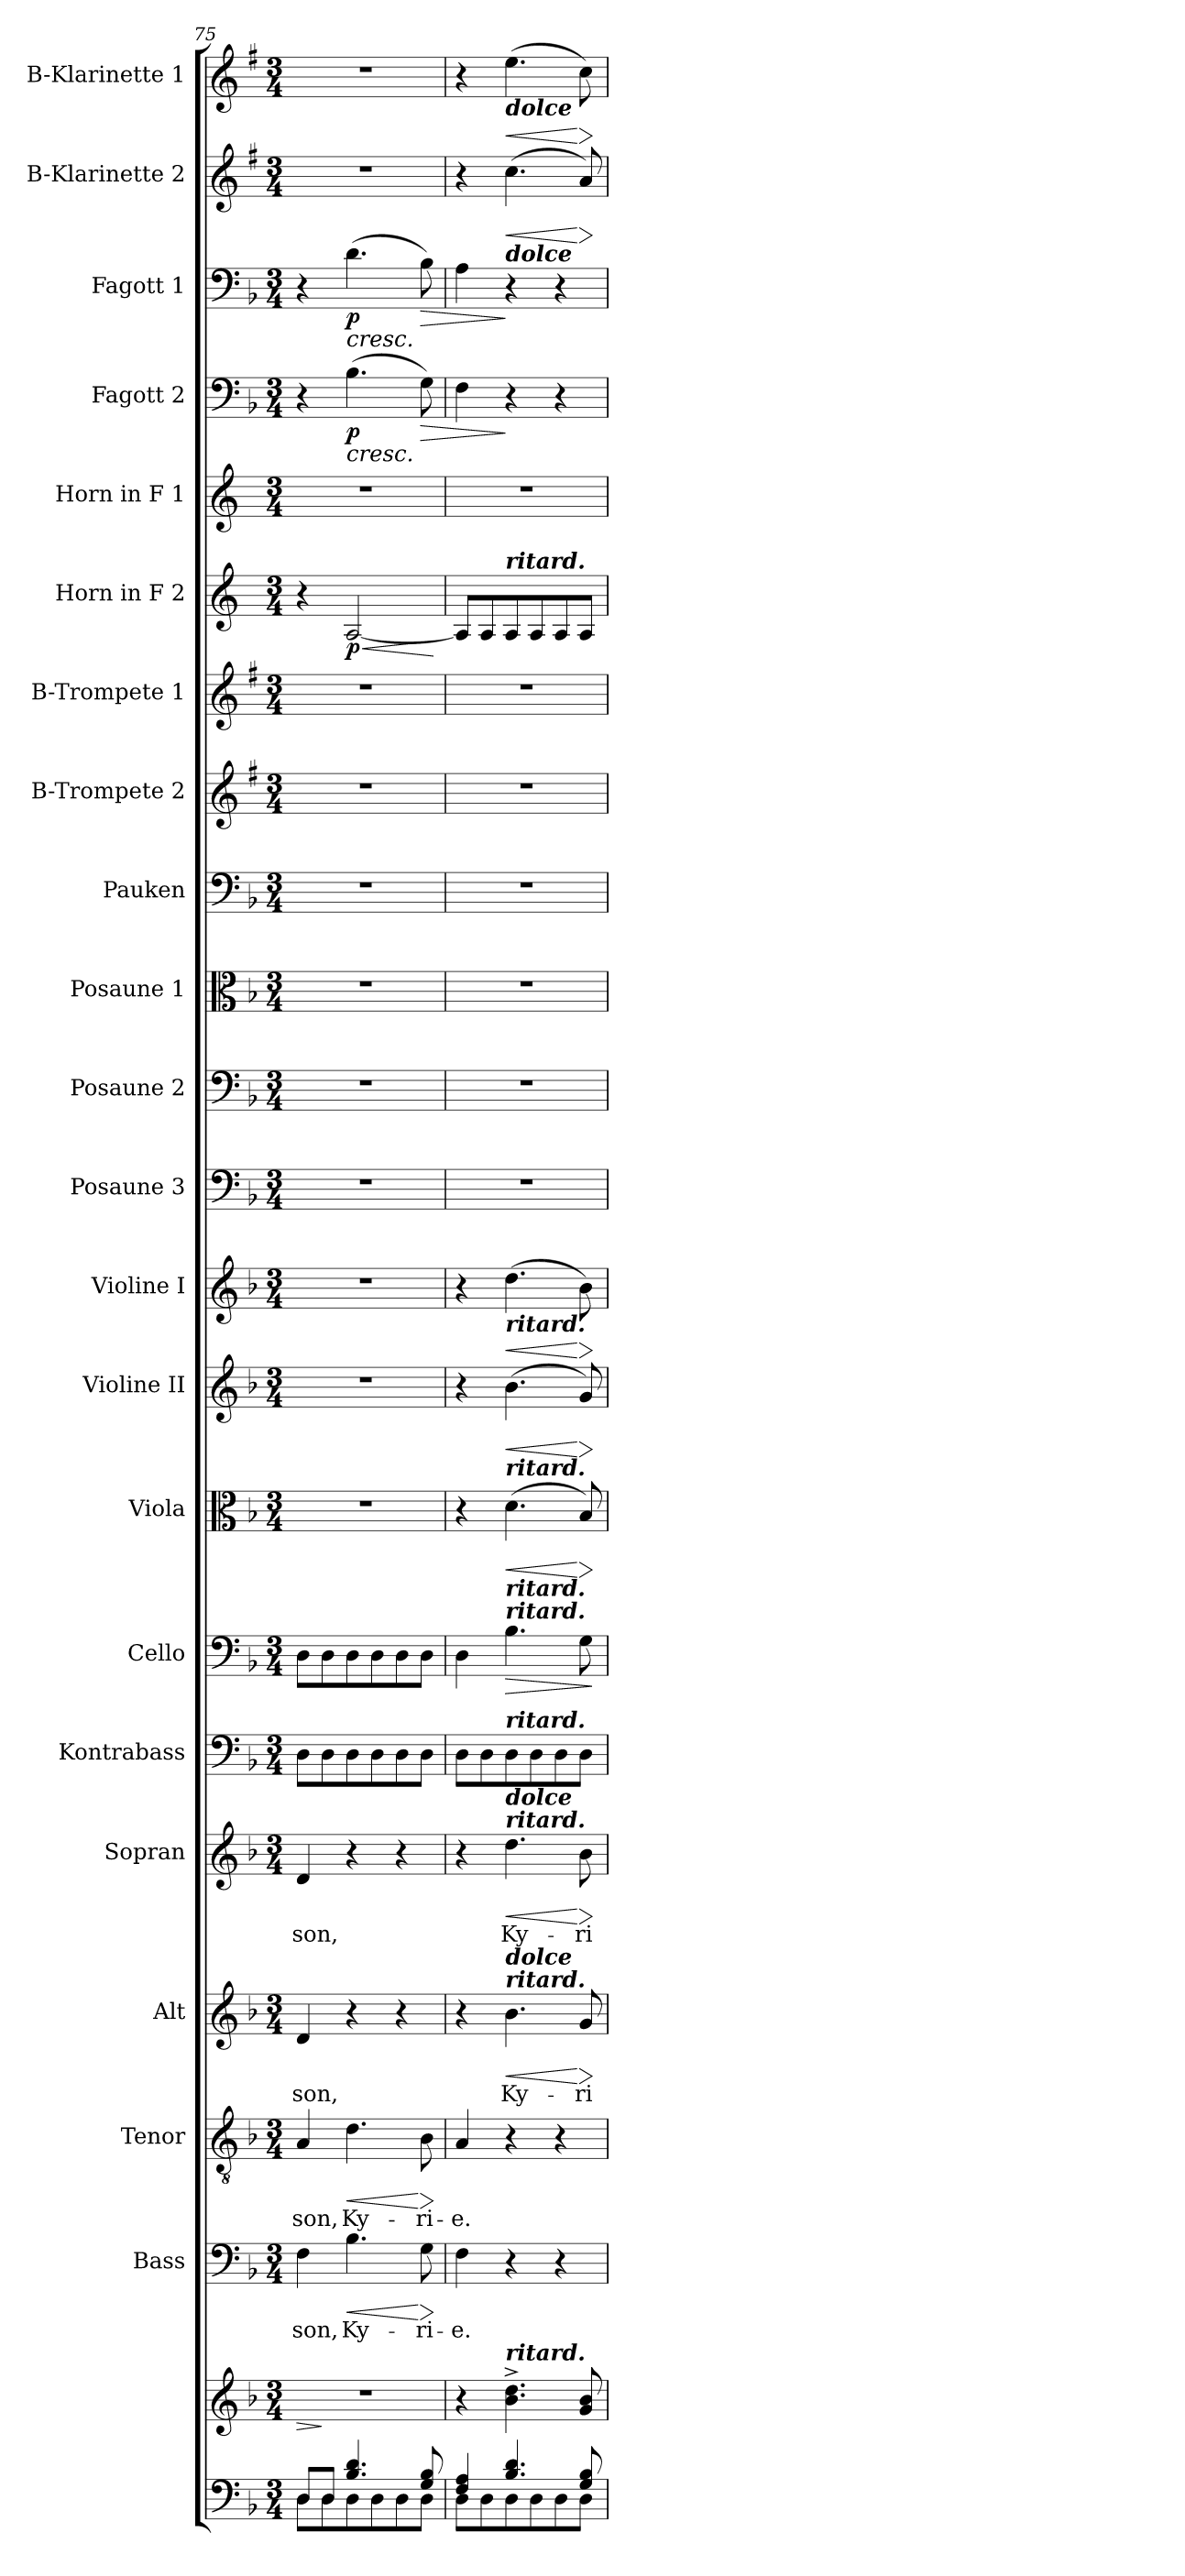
**kern	**kern	**dynam	**kern	**text	**dynam	**kern	**text	**dynam	**kern	**text	**dynam	**kern	**text	**dynam	**kern	**kern	**dynam	**kern	**dynam	**kern	**dynam	**kern	**dynam	**kern	**kern	**kern	**kern	**kern	**kern	**kern	**dynam	**kern	**kern	**dynam	**kern	**dynam	**kern	**dynam	**kern	**dynam
*part22	*part22	*part22	*part21	*part21	*part21	*part20	*part20	*part20	*part19	*part19	*part19	*part18	*part18	*part18	*part17	*part16	*part16	*part15	*part15	*part14	*part14	*part13	*part13	*part12	*part11	*part10	*part9	*part8	*part7	*part6	*part6	*part5	*part4	*part4	*part3	*part3	*part2	*part2	*part1	*part1
*staff23	*staff22	*staff22/23	*staff21	*staff21	*staff21	*staff20	*staff20	*staff20	*staff19	*staff19	*staff19	*staff18	*staff18	*staff18	*staff17	*staff16	*staff16	*staff15	*staff15	*staff14	*staff14	*staff13	*staff13	*staff12	*staff11	*staff10	*staff9	*staff8	*staff7	*staff6	*staff6	*staff5	*staff4	*staff4	*staff3	*staff3	*staff2	*staff2	*staff1	*staff1
*	*	*	*I"Bass	*	*	*I"Tenor	*	*	*I"Alt	*	*	*I"Sopran	*	*	*I"Kontrabass	*I"Cello	*	*I"Viola	*	*I"Violine II	*	*I"Violine I	*	*I"Posaune 3	*I"Posaune 2	*I"Posaune 1	*I"Pauken	*I"B-Trompete 2	*I"B-Trompete 1	*I"Horn in F 2	*	*I"Horn in F 1	*I"Fagott 2	*	*I"Fagott 1	*	*I"B-Klarinette 2	*	*I"B-Klarinette 1	*
*	*	*	*I'B.	*	*	*I'T.	*	*	*I'A.	*	*	*I'S.	*	*	*I'Kb.	*	*	*I'Vla.	*	*I'Vl. II	*	*I'Vl. I	*	*I'Pos. 3	*I'Pos. 2	*I'Pos. 1	*I'Pk.	*I'B Trp. 2	*I'B Trp. 1	*	*	*	*I'Fg. 2	*	*I'Fg. 1	*	*I'B Kl. 2	*	*I'B Kl. 1	*
*clefF4	*clefG2	*	*clefF4	*	*	*clefGv2	*	*	*clefG2	*	*	*clefG2	*	*	*clefF4	*clefF4	*	*clefC3	*	*clefG2	*	*clefG2	*	*clefF4	*clefF4	*clefC3	*clefF4	*clefG2	*clefG2	*clefG2	*	*clefG2	*clefF4	*	*clefF4	*	*clefG2	*	*clefG2	*
*	*	*	*	*	*	*	*	*	*	*	*	*	*	*	*ITrd7c12	*	*	*	*	*	*	*	*	*	*	*	*	*ITrd1c2	*ITrd1c2	*ITrd4c7	*	*ITrd4c7	*	*	*	*	*ITrd1c2	*	*ITrd1c2	*
*k[b-]	*k[b-]	*	*k[b-]	*	*	*k[b-]	*	*	*k[b-]	*	*	*k[b-]	*	*	*k[b-]	*k[b-]	*	*k[b-]	*	*k[b-]	*	*k[b-]	*	*k[b-]	*k[b-]	*k[b-]	*k[b-]	*k[b-]	*k[b-]	*k[b-]	*	*k[b-]	*k[b-]	*	*k[b-]	*	*k[b-]	*	*k[b-]	*
*F:	*F:	*	*F:	*	*	*F:	*	*	*F:	*	*	*F:	*	*	*F:	*F:	*	*F:	*	*F:	*	*F:	*	*F:	*F:	*F:	*F:	*F:	*F:	*F:	*	*F:	*F:	*	*F:	*	*F:	*	*F:	*
*M3/4	*M3/4	*	*M3/4	*	*	*M3/4	*	*	*M3/4	*	*	*M3/4	*	*	*M3/4	*M3/4	*	*M3/4	*	*M3/4	*	*M3/4	*	*M3/4	*M3/4	*M3/4	*M3/4	*M3/4	*M3/4	*M3/4	*	*M3/4	*M3/4	*	*M3/4	*	*M3/4	*	*M3/4	*
=75	=75	=75	=75	=75	=75	=75	=75	=75	=75	=75	=75	=75	=75	=75	=75	=75	=75	=75	=75	=75	=75	=75	=75	=75	=75	=75	=75	=75	=75	=75	=75	=75	=75	=75	=75	=75	=75	=75	=75	=75
*^	*	*	*	*	*	*	*	*	*	*	*	*	*	*	*	*	*	*	*	*	*	*	*	*	*	*	*	*	*	*	*	*	*	*	*	*	*	*	*	*
!	!	!	!LO:HP:b	!	!LO:LY:b	!	!	!LO:LY:b	!	!	!LO:LY:b	!	!	!LO:LY:b	!	!	!	!	!	!	!	!	!	!	!	!	!	!	!	!	!	!	!	!	!	!	!	!	!	!	!
8D/L	8D\L	2.r	>	4F\	-son,	.	4A/	-son,	.	4d/	-son,	.	4d/	-son,	.	8DD\L	8D\L	.	2.r	.	2.r	.	2.r	.	2.r	2.r	2.r	2.r	2.r	2.r	4r	.	2.r	4r	.	4r	.	2.r	.	2.r	.
8D/J	8D\	.	]	.	.	.	.	.	.	.	.	.	.	.	.	8DD\	8D\	.	.	.	.	.	.	.	.	.	.	.	.	.	.	.	.	.	.	.	.	.	.	.	.
!	!	!	!	!	!LO:LY:b	!LO:HP:b	!	!LO:LY:b	!LO:HP:b	!	!	!	!	!	!	!	!	!	!	!	!	!	!	!	!	!	!	!	!	!	!	!LO:HP:b	!	!	!	!	!	!	!	!	!
!	!	!	!	!	!	!	!	!	!	!	!	!	!	!	!	!	!	!	!	!	!	!	!	!	!	!	!	!	!	!	!	!LO:HP:n=1:b	!	!	!LO:HP:b	!	!LO:HP:b	!	!	!	!
!	!	!	!	!	!	!	!	!	!	!	!	!	!	!	!	!	!	!	!	!	!	!	!	!	!	!	!	!	!	!	!	!LO:DY:n=1:b	!	!	!LO:DY:n=1:b	!	!LO:DY:n=1:b	!	!	!	!
4.B-/ 4.d/	8D\	.	.	4.B-\	Ky-	<	4.d\	Ky-	<	4r	.	.	4r	.	.	8DD\	8D\	.	.	.	.	.	.	.	.	.	.	.	.	.	[2D/	< > p	.	(>4.B-\	< p	(>4.d\	< p	.	.	.	.
.	8D\	.	.	.	.	.	.	.	.	.	.	.	.	.	.	8DD\	8D\	.	.	.	.	.	.	.	.	.	.	.	.	.	.	.	.	.	.	.	.	.	.	.	.
.	8D\	.	.	.	.	.	.	.	.	4r	.	.	4r	.	.	8DD\	8D\	.	.	.	.	.	.	.	.	.	.	.	.	.	.	.	.	.	.	.	.	.	.	.	.
!	!	!	!	!	!LO:LY:b	!LO:HP:n=1:b	!	!LO:LY:b	!LO:HP:n=1:b	!	!	!	!	!	!	!	!	!	!	!	!	!	!	!	!	!	!	!	!	!	!	!	!	!	!LO:HP:b	!	!LO:HP:b	!	!	!	!
8G/ 8B-/	8D\J	.	.	8G\	-ri-	[ >	8B-\	-ri-	[ >	.	.	.	.	.	.	8DD\J	8D\J	.	.	.	.	.	.	.	.	.	.	.	.	.	.	.	.	8G\)	>	8B-\)	>	.	.	.	.
*v	*v	*	*	*	*	*	*	*	*	*	*	*	*	*	*	*	*	*	*	*	*	*	*	*	*	*	*	*	*	*	*	*	*	*	*	*	*	*	*	*	*
.	.	.	.	.	]	.	.	]	.	.	.	.	.	.	.	.	.	.	.	.	.	.	.	.	.	.	.	.	.	.	[	.	.	[	.	[	.	.	.	.
=76	=76	=76	=76	=76	=76	=76	=76	=76	=76	=76	=76	=76	=76	=76	=76	=76	=76	=76	=76	=76	=76	=76	=76	=76	=76	=76	=76	=76	=76	=76	=76	=76	=76	=76	=76	=76	=76	=76	=76	=76
*^	*	*	*	*	*	*	*	*	*	*	*	*	*	*	*	*	*	*	*	*	*	*	*	*	*	*	*	*	*	*	*	*	*	*	*	*	*	*	*	*
!	!	!	!	!	!LO:LY:b	!	!	!LO:LY:b	!	!	!	!	!	!	!	!	!	!	!	!	!	!	!	!	!	!	!	!	!	!	!	!	!	!	!	!	!	!	!	!	!
4F/ 4A/	8D\L	4r	.	4F\	-e.	.	4A/	-e.	.	4r	.	.	4r	.	.	8DD\L	4D\	.	4r	.	4r	.	4r	.	2.r	2.r	2.r	2.r	2.r	2.r	8D/L]	.	2.r	4F\	.	4A\	.	4r	.	4r	.
.	8D\	.	.	.	.	.	.	.	.	.	.	.	.	.	.	8DD\	.	.	.	.	.	.	.	.	.	.	.	.	.	.	8D/	]	.	.	.	.	.	.	.	.	.
!	!	!	!	!	!	!	!	!	!	!	!	!	!	!	!	!	!	!	!	!	!	!	!	!	!	!	!	!	!	!	!	!	!	!	!	!	!	!	!	!LO:TX:b:Bi:t=dolce	!
!	!	!	!	!	!	!	!	!	!	!	!	!	!	!	!	!	!	!	!	!	!	!	!	!	!	!	!	!	!	!	!	!	!	!	!	!	!	!LO:TX:b:Bi:t=dolce	!	!	!
!	!	!	!	!	!	!	!	!	!	!	!	!	!	!	!	!	!	!	!	!	!	!	!	!	!	!	!	!	!	!	!LO:TX:a:Bi:t=ritard.	!	!	!	!	!	!	!	!	!	!
!	!	!	!	!	!	!	!	!	!	!	!	!	!	!	!	!	!	!	!	!	!	!	!LO:TX:b:Bi:t=ritard.	!	!	!	!	!	!	!	!	!	!	!	!	!	!	!	!	!	!
!	!	!	!	!	!	!	!	!	!	!	!	!	!	!	!	!	!	!	!	!	!LO:TX:b:Bi:t=ritard.	!	!	!	!	!	!	!	!	!	!	!	!	!	!	!	!	!	!	!	!
!	!	!	!	!	!	!	!	!	!	!	!	!	!	!	!	!	!	!	!LO:TX:b:Bi:t=ritard.	!	!	!	!	!	!	!	!	!	!	!	!	!	!	!	!	!	!	!	!	!	!
!	!	!	!	!	!	!	!	!	!	!	!	!	!	!	!	!	!LO:TX:a:Bi:t=ritard.	!	!	!	!	!	!	!	!	!	!	!	!	!	!	!	!	!	!	!	!	!	!	!	!
!	!	!	!	!	!	!	!	!	!	!	!	!	!	!	!	!LO:TX:a:Bi:t=ritard.	!	!	!	!	!	!	!	!	!	!	!	!	!	!	!	!	!	!	!	!	!	!	!	!	!
!	!	!	!	!	!	!	!	!	!	!	!	!	!LO:TX:a:Bi:t=ritard.	!	!	!	!	!	!	!	!	!	!	!	!	!	!	!	!	!	!	!	!	!	!	!	!	!	!	!	!
!	!	!	!	!	!	!	!	!	!	!	!	!	!LO:TX:a:Bi:t=dolce	!	!	!	!	!	!	!	!	!	!	!	!	!	!	!	!	!	!	!	!	!	!	!	!	!	!	!	!
!	!	!	!	!	!	!	!	!	!	!LO:TX:a:Bi:t=ritard.	!	!	!	!	!	!	!	!	!	!	!	!	!	!	!	!	!	!	!	!	!	!	!	!	!	!	!	!	!	!	!
!	!	!	!	!	!	!	!	!	!	!LO:TX:a:Bi:t=dolce	!	!	!	!	!	!	!	!	!	!	!	!	!	!	!	!	!	!	!	!	!	!	!	!	!	!	!	!	!	!	!
!	!	!LO:TX:a:Bi:t=ritard.	!	!	!	!	!	!	!	!	!	!	!	!	!	!	!	!	!	!	!	!	!	!	!	!	!	!	!	!	!	!	!	!	!	!	!	!	!	!	!
!	!	!	!	!	!	!	!	!	!	!	!LO:LY:b	!LO:HP:b	!	!LO:LY:b	!LO:HP:b	!	!	!LO:HP:b	!	!LO:HP:b	!	!LO:HP:b	!	!LO:HP:b	!	!	!	!	!	!	!	!	!	!	!	!	!	!	!LO:HP:b	!	!LO:HP:b
4.B-/ 4.d/	8D\	4.b-\^> 4.dd\^>	.	4r	.	.	4r	.	.	4.b-\	Ky-	<	4.dd\	Ky-	<	8DD\	4.B-\	>	(>4.d\	<	(>4.b-\	<	(>4.dd\	<	.	.	.	.	.	.	8D/	.	.	4r	]	4r	]	(>4.b-\	<	(>4.dd\	<
.	8D\	.	.	.	.	.	.	.	.	.	.	.	.	.	.	8DD\	.	.	.	.	.	.	.	.	.	.	.	.	.	.	8D/	.	.	.	.	.	.	.	.	.	.
.	8D\	.	.	4r	.	.	4r	.	.	.	.	.	.	.	.	8DD\	.	.	.	.	.	.	.	.	.	.	.	.	.	.	8D/	.	.	4r	.	4r	.	.	.	.	.
!	!	!	!	!	!	!	!	!	!	!	!LO:LY:b	!LO:HP:n=1:b	!	!LO:LY:b	!LO:HP:n=1:b	!	!	!	!	!LO:HP:n=1:b	!	!LO:HP:n=1:b	!	!LO:HP:n=1:b	!	!	!	!	!	!	!	!	!	!	!	!	!	!	!LO:HP:n=1:b	!	!LO:HP:n=1:b
8G/ 8B-/	8D\J	8g/ 8b-/	.	.	.	.	.	.	.	8g/	-ri-	[ >	8b-\	-ri-	[ >	8DD\J	8G\	.	8B-/)	[ >	8g/)	[ >	8b-\)	[ >	.	.	.	.	.	.	8D/J	.	.	.	.	.	.	8g/)	[ >	8b-\)	[ >
*v	*v	*	*	*	*	*	*	*	*	*	*	*	*	*	*	*	*	*	*	*	*	*	*	*	*	*	*	*	*	*	*	*	*	*	*	*	*	*	*	*	*
.	.	.	.	.	.	.	.	.	.	.	]	.	.	]	.	.	]	.	]	.	]	.	]	.	.	.	.	.	.	.	.	.	.	.	.	.	.	]	.	]
=	=	=	=	=	=	=	=	=	=	=	=	=	=	=	=	=	=	=	=	=	=	=	=	=	=	=	=	=	=	=	=	=	=	=	=	=	=	=	=	=
*-	*-	*-	*-	*-	*-	*-	*-	*-	*-	*-	*-	*-	*-	*-	*-	*-	*-	*-	*-	*-	*-	*-	*-	*-	*-	*-	*-	*-	*-	*-	*-	*-	*-	*-	*-	*-	*-	*-	*-	*-
